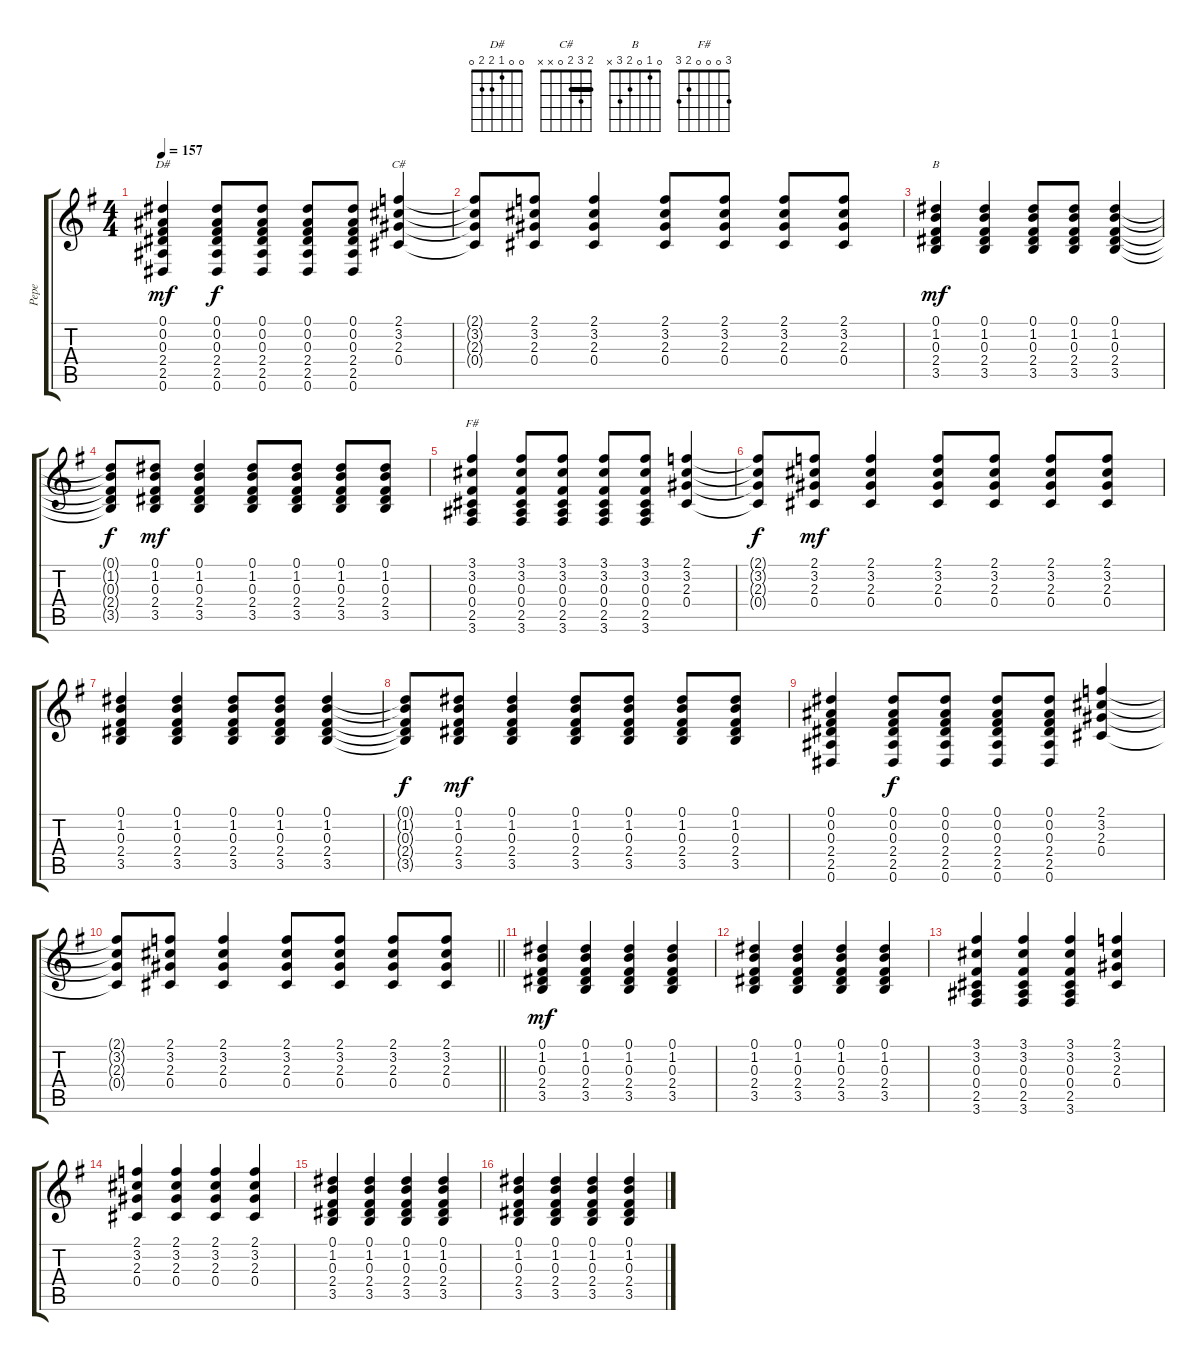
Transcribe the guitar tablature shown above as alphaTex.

\track ("Pepe" "Pepe") {instrument acousticguitarsteel}
\staff {score tabs}
\tuning (Eb4 Bb3 Gb3 Db3 Ab2 Eb2) {hide}
\chord ("D#" 0 0 1 2 2 0)
\chord ("C#" 2 3 2 0 x x) {barre 2}
\chord ("B" 0 1 0 2 3 x)
\chord ("F#" 3 0 0 0 2 3)
\ts (4 4)
\tempo 157
\clef g2
\ks g
(0.1 0.2 0.3 2.4 2.5 0.6).4{ch "D#" dy mf} (0.1 0.2 0.3 2.4 2.5 0.6).8{dy f} (0.1 0.2 0.3 2.4 2.5 0.6).8 (0.1 0.2 0.3 2.4 2.5 0.6).8 (0.1 0.2 0.3 2.4 2.5 0.6).8 (2.1 3.2 2.3 0.4).4{ch "C#"} |
(2.1{t} 3.2{t} 2.3{t} 0.4{t}).8 (2.1 3.2 2.3 0.4).8 (2.1 3.2 2.3 0.4).4 (2.1 3.2 2.3 0.4).8 (2.1 3.2 2.3 0.4).8 (2.1 3.2 2.3 0.4).8 (2.1 3.2 2.3 0.4).8 |
(0.1 1.2 0.3 2.4 3.5).4{ch "B" dy mf} (0.1 1.2 0.3 2.4 3.5).4 (0.1 1.2 0.3 2.4 3.5).8 (0.1 1.2 0.3 2.4 3.5).8 (0.1 1.2 0.3 2.4 3.5).4 |
(0.1{t} 1.2{t} 0.3{t} 2.4{t} 3.5{t}).8{dy f} (0.1 1.2 0.3 2.4 3.5).8{dy mf} (0.1 1.2 0.3 2.4 3.5).4 (0.1 1.2 0.3 2.4 3.5).8 (0.1 1.2 0.3 2.4 3.5).8 (0.1 1.2 0.3 2.4 3.5).8 (0.1 1.2 0.3 2.4 3.5).8 |
(3.1 3.2 0.3 0.4 2.5 3.6).4{ch "F#"} (3.1 3.2 0.3 0.4 2.5 3.6).8 (3.1 3.2 0.3 0.4 2.5 3.6).8 (3.1 3.2 0.3 0.4 2.5 3.6).8 (3.1 3.2 0.3 0.4 2.5 3.6).8 (2.1 3.2 2.3 0.4).4 |
(2.1{t} 3.2{t} 2.3{t} 0.4{t}).8{dy f} (2.1 3.2 2.3 0.4).8{dy mf} (2.1 3.2 2.3 0.4).4 (2.1 3.2 2.3 0.4).8 (2.1 3.2 2.3 0.4).8 (2.1 3.2 2.3 0.4).8 (2.1 3.2 2.3 0.4).8 |
(0.1 1.2 0.3 2.4 3.5).4 (0.1 1.2 0.3 2.4 3.5).4 (0.1 1.2 0.3 2.4 3.5).8 (0.1 1.2 0.3 2.4 3.5).8 (0.1 1.2 0.3 2.4 3.5).4 |
(0.1{t} 1.2{t} 0.3{t} 2.4{t} 3.5{t}).8{dy f} (0.1 1.2 0.3 2.4 3.5).8{dy mf} (0.1 1.2 0.3 2.4 3.5).4 (0.1 1.2 0.3 2.4 3.5).8 (0.1 1.2 0.3 2.4 3.5).8 (0.1 1.2 0.3 2.4 3.5).8 (0.1 1.2 0.3 2.4 3.5).8 |
(0.1 0.2 0.3 2.4 2.5 0.6).4 (0.1 0.2 0.3 2.4 2.5 0.6).8{dy f} (0.1 0.2 0.3 2.4 2.5 0.6).8 (0.1 0.2 0.3 2.4 2.5 0.6).8 (0.1 0.2 0.3 2.4 2.5 0.6).8 (2.1 3.2 2.3 0.4).4 |
\barLineRight lightlight
(2.1{t} 3.2{t} 2.3{t} 0.4{t}).8 (2.1 3.2 2.3 0.4).8 (2.1 3.2 2.3 0.4).4 (2.1 3.2 2.3 0.4).8 (2.1 3.2 2.3 0.4).8 (2.1 3.2 2.3 0.4).8 (2.1 3.2 2.3 0.4).8 |
(0.1 1.2 0.3 2.4 3.5).4{dy mf} (0.1 1.2 0.3 2.4 3.5).4 (0.1 1.2 0.3 2.4 3.5).4 (0.1 1.2 0.3 2.4 3.5).4 |
(0.1 1.2 0.3 2.4 3.5).4 (0.1 1.2 0.3 2.4 3.5).4 (0.1 1.2 0.3 2.4 3.5).4 (0.1 1.2 0.3 2.4 3.5).4 |
(3.1 3.2 0.3 0.4 2.5 3.6).4 (3.1 3.2 0.3 0.4 2.5 3.6).4 (3.1 3.2 0.3 0.4 2.5 3.6).4 (2.1 3.2 2.3 0.4).4 |
(2.1 3.2 2.3 0.4).4 (2.1 3.2 2.3 0.4).4 (2.1 3.2 2.3 0.4).4 (2.1 3.2 2.3 0.4).4 |
(0.1 1.2 0.3 2.4 3.5).4 (0.1 1.2 0.3 2.4 3.5).4 (0.1 1.2 0.3 2.4 3.5).4 (0.1 1.2 0.3 2.4 3.5).4 |
(0.1 1.2 0.3 2.4 3.5).4 (0.1 1.2 0.3 2.4 3.5).4 (0.1 1.2 0.3 2.4 3.5).4 (0.1 1.2 0.3 2.4 3.5).4
